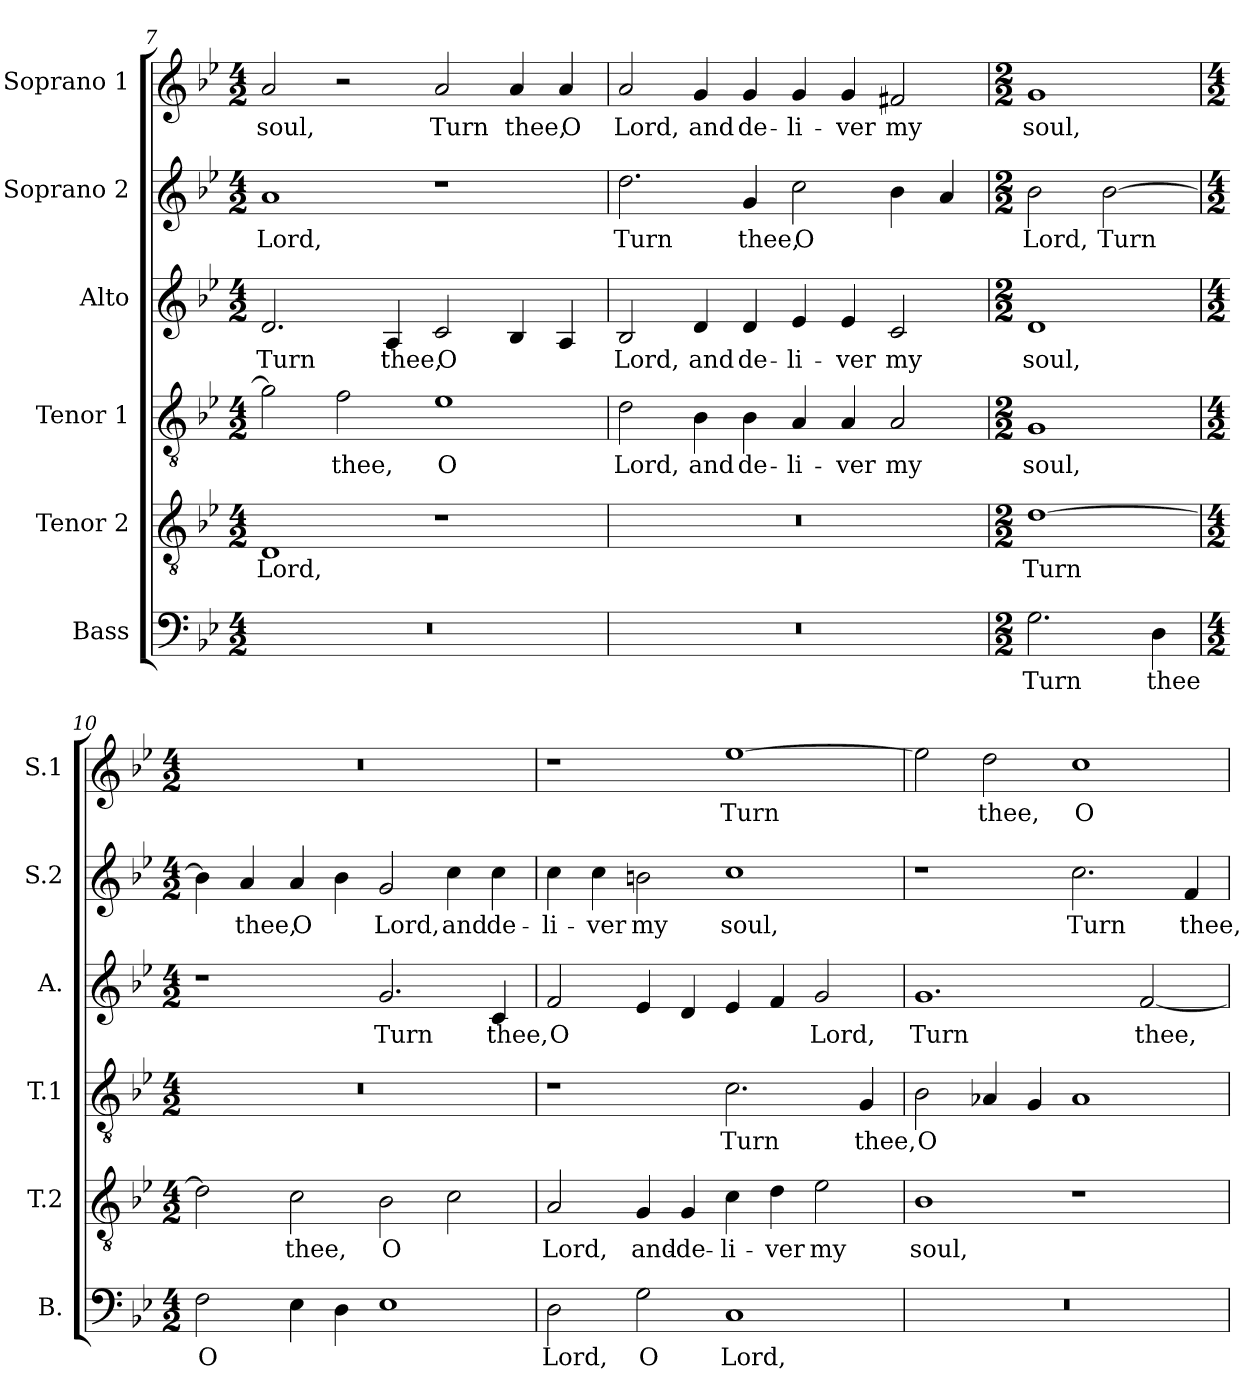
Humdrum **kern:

**kern	**text	**kern	**text	**kern	**text	**kern	**text	**kern	**text	**kern	**text
*part6	*part6	*part5	*part5	*part4	*part4	*part3	*part3	*part2	*part2	*part1	*part1
*staff6	*staff6	*staff5	*staff5	*staff4	*staff4	*staff3	*staff3	*staff2	*staff2	*staff1	*staff1
*I"Bass	*	*I"Tenor 2	*	*I"Tenor 1	*	*I"Alto	*	*I"Soprano 2	*	*I"Soprano 1	*
*I'B.	*	*I'T.2	*	*I'T.1	*	*I'A.	*	*I'S.2	*	*I'S.1	*
!!LO:PB:g=z
*clefF4	*	*clefGv2	*	*clefGv2	*	*clefG2	*	*clefG2	*	*clefG2	*
*	*	*ITrd7c12	*	*ITrd7c12	*	*	*	*	*	*	*
*k[b-e-]	*	*k[b-e-]	*	*k[b-e-]	*	*k[b-e-]	*	*k[b-e-]	*	*k[b-e-]	*
*B-:	*	*B-:	*	*B-:	*	*B-:	*	*B-:	*	*B-:	*
*M4/2	*	*M4/2	*	*M4/2	*	*M4/2	*	*M4/2	*	*M4/2	*
=7	=7	=7	=7	=7	=7	=7	=7	=7	=7	=7	=7
!LO:N:vis=1	!	!	!LO:LY:b	!	!	!	!LO:LY:b	!	!LO:LY:b	!	!LO:LY:b
0r	.	1DD	Lord,	2G\]	.	2.d/	Turn	1a	Lord,	2a/	soul,
!	!	!	!	!	!LO:LY:b	!	!	!	!	!	!
.	.	.	.	2F\	thee,	.	.	.	.	2r	.
!	!	!	!	!	!	!	!LO:LY:b	!	!	!	!
.	.	.	.	.	.	4A/	thee,	.	.	.	.
!	!	!	!	!	!LO:LY:b	!	!LO:LY:b	!	!	!	!LO:LY:b
.	.	1r	.	1E-	O	2c/	O	1r	.	2a/	Turn
!	!	!	!	!	!	!	!	!	!	!	!LO:LY:b
.	.	.	.	.	.	4B-/	.	.	.	4a/	thee,
!	!	!	!	!	!	!	!	!	!	!	!LO:LY:b
.	.	.	.	.	.	4A/	.	.	.	4a/	O
=8	=8	=8	=8	=8	=8	=8	=8	=8	=8	=8	=8
!LO:N:vis=1	!	!LO:N:vis=1	!	!	!LO:LY:b	!	!LO:LY:b	!	!LO:LY:b	!	!LO:LY:b
0r	.	0r	.	2D\	Lord,	2B-/	Lord,	2.dd\	Turn	2a/	Lord,
!	!	!	!	!	!LO:LY:b	!	!LO:LY:b	!	!	!	!LO:LY:b
.	.	.	.	4BB-\	and	4d/	and	.	.	4g/	and
!	!	!	!	!	!LO:LY:b	!	!LO:LY:b	!	!LO:LY:b	!	!LO:LY:b
.	.	.	.	4BB-\	de-	4d/	de-	4g/	thee,	4g/	de-
!	!	!	!	!	!LO:LY:b	!	!LO:LY:b	!	!LO:LY:b	!	!LO:LY:b
.	.	.	.	4AA/	-li-	4e-/	-li-	2cc\	O	4g/	-li-
!	!	!	!	!	!LO:LY:b	!	!LO:LY:b	!	!	!	!LO:LY:b
.	.	.	.	4AA/	-ver	4e-/	-ver	.	.	4g/	-ver
!	!	!	!	!	!LO:LY:b	!	!LO:LY:b	!	!	!	!LO:LY:b
.	.	.	.	2AA/	my	2c/	my	4b-\	.	2f#X/	my
.	.	.	.	.	.	.	.	4a/	.	.	.
=9	=9	=9	=9	=9	=9	=9	=9	=9	=9	=9	=9
*M2/2	*	*M2/2	*	*M2/2	*	*M2/2	*	*M2/2	*	*M2/2	*
!	!LO:LY:b	!	!LO:LY:b	!	!LO:LY:b	!	!LO:LY:b	!	!LO:LY:b	!	!LO:LY:b
2.G\	Turn	[>1D	Turn	1GG	soul,	1d	soul,	2b-\	Lord,	1g	soul,
!	!	!	!	!	!	!	!	!	!LO:LY:b	!	!
.	.	.	.	.	.	.	.	[>2b-\	Turn	.	.
!	!LO:LY:b	!	!	!	!	!	!	!	!	!	!
4D\	thee	.	.	.	.	.	.	.	.	.	.
=10	=10	=10	=10	=10	=10	=10	=10	=10	=10	=10	=10
*M4/2	*	*M4/2	*	*M4/2	*	*M4/2	*	*M4/2	*	*M4/2	*
!	!LO:LY:b	!	!	!LO:N:vis=1	!	!	!	!	!	!LO:N:vis=1	!
2F\	O	2D\]	.	0r	.	1r	.	4b-\]	.	0r	.
!	!	!	!	!	!	!	!	!	!LO:LY:b	!	!
.	.	.	.	.	.	.	.	4a/	thee,	.	.
!	!	!	!LO:LY:b	!	!	!	!	!	!LO:LY:b	!	!
4E-\	.	2C\	thee,	.	.	.	.	4a/	O	.	.
4D\	.	.	.	.	.	.	.	4b-\	.	.	.
!	!	!	!LO:LY:b	!	!	!	!LO:LY:b	!	!LO:LY:b	!	!
1E-	.	2BB-\	O	.	.	2.g/	Turn	2g/	Lord,	.	.
!	!	!	!	!	!	!	!	!	!LO:LY:b	!	!
.	.	2C\	.	.	.	.	.	4cc\	and	.	.
!	!	!	!	!	!	!	!LO:LY:b	!	!LO:LY:b	!	!
.	.	.	.	.	.	4c/	thee,	4cc\	de-	.	.
!!LO:LB:g=z
=11	=11	=11	=11	=11	=11	=11	=11	=11	=11	=11	=11
!	!LO:LY:b	!	!LO:LY:b	!	!	!	!LO:LY:b	!	!LO:LY:b	!	!
2D\	Lord,	2AA/	Lord,	1r	.	2f/	O	4cc\	-li-	1r	.
!	!	!	!	!	!	!	!	!	!LO:LY:b	!	!
.	.	.	.	.	.	.	.	4cc\	-ver	.	.
!	!LO:LY:b	!	!LO:LY:b	!	!	!	!	!	!LO:LY:b	!	!
2G\	O	4GG/	and-	.	.	4e-/	.	2bn\	my	.	.
!	!	!	!LO:LY:b	!	!	!	!	!	!	!	!
.	.	4GG/	-de-	.	.	4d/	.	.	.	.	.
!	!LO:LY:b	!	!LO:LY:b	!	!LO:LY:b	!	!	!	!LO:LY:b	!	!LO:LY:b
1C	Lord,	4C\	-li-	2.C\	Turn	4e-/	.	1cc	soul,	[>1ee-	Turn
!	!	!	!LO:LY:b	!	!	!	!	!	!	!	!
.	.	4D\	-ver	.	.	4f/	.	.	.	.	.
!	!	!	!LO:LY:b	!	!	!	!LO:LY:b	!	!	!	!
.	.	2E-\	my	.	.	2g/	Lord,	.	.	.	.
!	!	!	!	!	!LO:LY:b	!	!	!	!	!	!
.	.	.	.	4GG/	thee,	.	.	.	.	.	.
=12	=12	=12	=12	=12	=12	=12	=12	=12	=12	=12	=12
!LO:N:vis=1	!	!	!LO:LY:b	!	!LO:LY:b	!	!LO:LY:b	!	!	!	!
0r	.	1BB-	soul,	2BB-\	O	1.g	Turn	1r	.	2ee-\]	.
!	!	!	!	!	!	!	!	!	!	!	!LO:LY:b
.	.	.	.	4AA-X/	.	.	.	.	.	2dd\	thee,
.	.	.	.	4GG/	.	.	.	.	.	.	.
!	!	!	!	!	!	!	!	!	!LO:LY:b	!	!LO:LY:b
.	.	1r	.	1AA-	.	.	.	2.cc\	Turn	1cc	O
!	!	!	!	!	!	!	!LO:LY:b	!	!	!	!
.	.	.	.	.	.	[<2f/	thee,	.	.	.	.
!	!	!	!	!	!	!	!	!	!LO:LY:b	!	!
.	.	.	.	.	.	.	.	4f/	thee,	.	.
=	=	=	=	=	=	=	=	=	=	=	=
*-	*-	*-	*-	*-	*-	*-	*-	*-	*-	*-	*-
